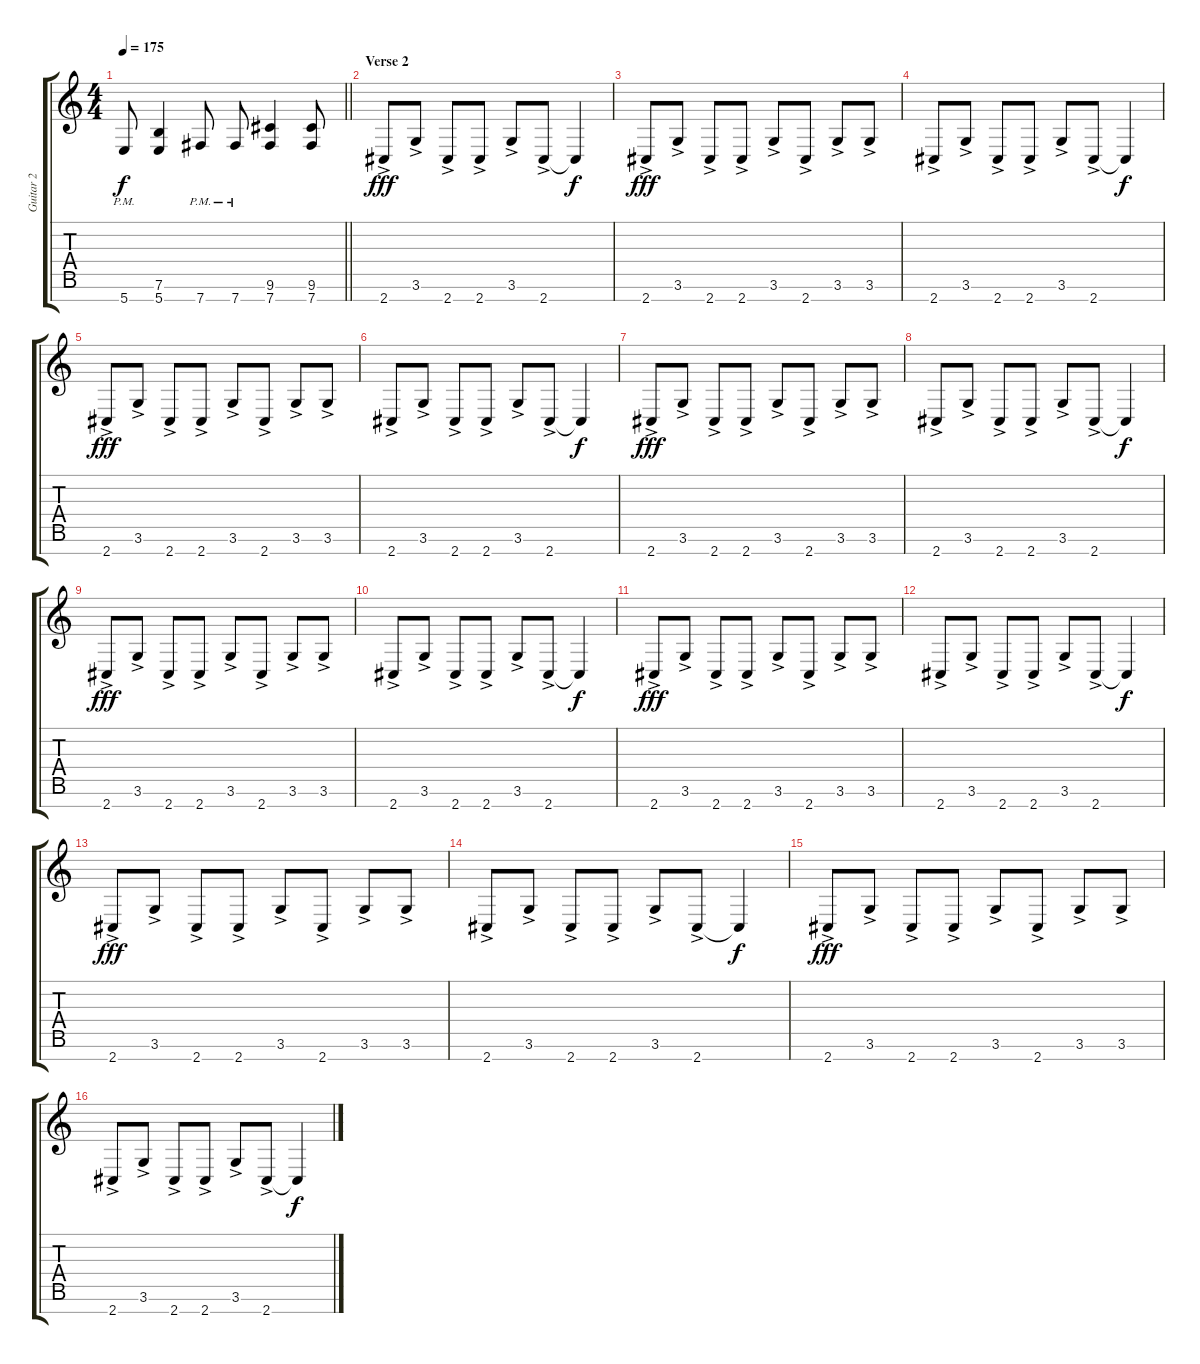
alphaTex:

\track ("Guitar 2" "Guitar 2") {instrument overdrivenguitar}
\staff {score tabs}
\tuning (E4 B3 G3 D3 A2 E2 B1) {hide}
\ts (4 4)
\tempo 175
\clef g2
\barLineRight lightlight
\ks c
5.7{pm}.8{dy f} (7.6 5.7).4 7.7{pm}.8 7.7{pm}.8 (9.6 7.7).4 (9.6 7.7).8 |
\section ("" "Verse 2")
2.7{ac}.8{dy fff} 3.6{ac}.8 2.7{ac}.8 2.7{ac}.8 3.6{ac}.8 2.7{ac}.8 2.7{t}.4{dy f} |
2.7{ac}.8{dy fff} 3.6{ac}.8 2.7{ac}.8 2.7{ac}.8 3.6{ac}.8 2.7{ac}.8 3.6{ac}.8 3.6{ac}.8 |
2.7{ac}.8 3.6{ac}.8 2.7{ac}.8 2.7{ac}.8 3.6{ac}.8 2.7{ac}.8 2.7{t}.4{dy f} |
2.7{ac}.8{dy fff} 3.6{ac}.8 2.7{ac}.8 2.7{ac}.8 3.6{ac}.8 2.7{ac}.8 3.6{ac}.8 3.6{ac}.8 |
2.7{ac}.8 3.6{ac}.8 2.7{ac}.8 2.7{ac}.8 3.6{ac}.8 2.7{ac}.8 2.7{t}.4{dy f} |
2.7{ac}.8{dy fff} 3.6{ac}.8 2.7{ac}.8 2.7{ac}.8 3.6{ac}.8 2.7{ac}.8 3.6{ac}.8 3.6{ac}.8 |
2.7{ac}.8 3.6{ac}.8 2.7{ac}.8 2.7{ac}.8 3.6{ac}.8 2.7{ac}.8 2.7{t}.4{dy f} |
2.7{ac}.8{dy fff} 3.6{ac}.8 2.7{ac}.8 2.7{ac}.8 3.6{ac}.8 2.7{ac}.8 3.6{ac}.8 3.6{ac}.8 |
2.7{ac}.8 3.6{ac}.8 2.7{ac}.8 2.7{ac}.8 3.6{ac}.8 2.7{ac}.8 2.7{t}.4{dy f} |
2.7{ac}.8{dy fff} 3.6{ac}.8 2.7{ac}.8 2.7{ac}.8 3.6{ac}.8 2.7{ac}.8 3.6{ac}.8 3.6{ac}.8 |
2.7{ac}.8 3.6{ac}.8 2.7{ac}.8 2.7{ac}.8 3.6{ac}.8 2.7{ac}.8 2.7{t}.4{dy f} |
2.7{ac}.8{dy fff} 3.6{ac}.8 2.7{ac}.8 2.7{ac}.8 3.6{ac}.8 2.7{ac}.8 3.6{ac}.8 3.6{ac}.8 |
2.7{ac}.8 3.6{ac}.8 2.7{ac}.8 2.7{ac}.8 3.6{ac}.8 2.7{ac}.8 2.7{t}.4{dy f} |
2.7{ac}.8{dy fff} 3.6{ac}.8 2.7{ac}.8 2.7{ac}.8 3.6{ac}.8 2.7{ac}.8 3.6{ac}.8 3.6{ac}.8 |
2.7{ac}.8 3.6{ac}.8 2.7{ac}.8 2.7{ac}.8 3.6{ac}.8 2.7{ac}.8 2.7{t}.4{dy f}
